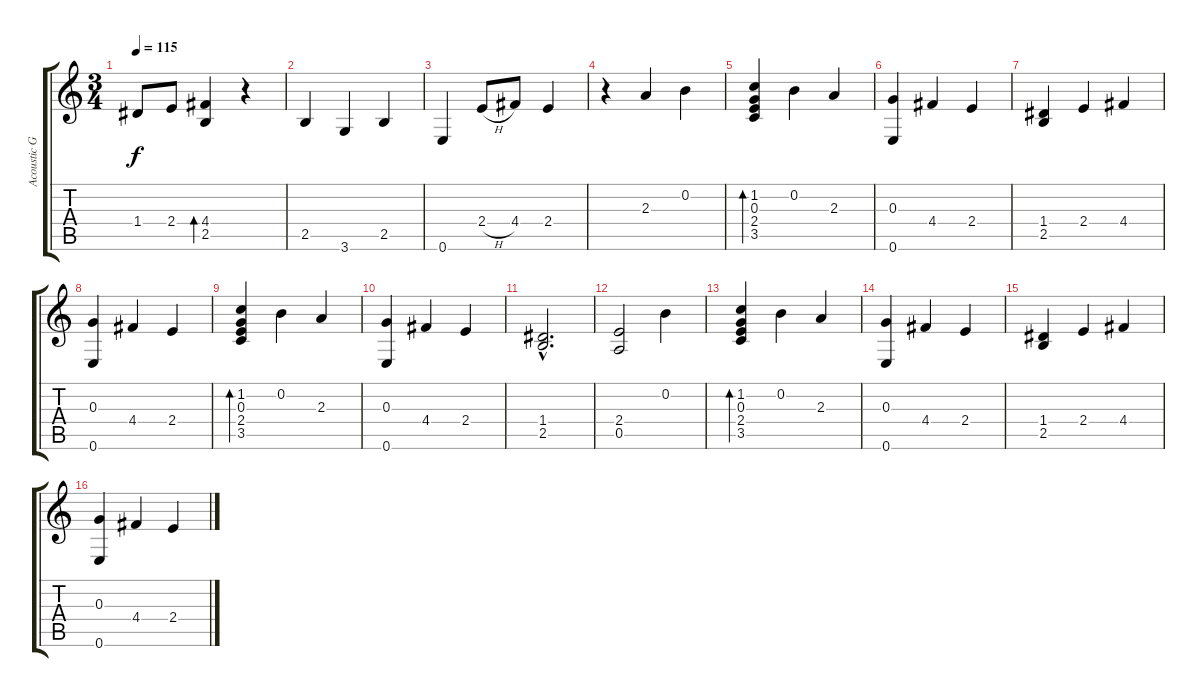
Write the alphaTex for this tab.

\track ("Acoustic Guitar" "Acoustic G") {instrument acousticguitarsteel}
\staff {score tabs}
\tuning (E4 B3 G3 D3 A2 E2) {hide}
\ts (3 4)
\tempo 115
\clef g2
\ks c
1.4.8{dy f} 2.4.8 (4.4 2.5).4{bd 240} r.4 |
2.5.4 3.6.4 2.5.4 |
0.6.4 2.4{h}.8 4.4.8 2.4.4 |
r.4 2.3.4 0.2.4 |
(1.2 0.3 2.4 3.5).4{bd 480} 0.2.4 2.3.4 |
(0.3 0.6).4 4.4.4 2.4.4 |
(1.4 2.5).4 2.4.4 4.4.4 |
(0.3 0.6).4 4.4.4 2.4.4 |
(1.2 0.3 2.4 3.5).4{bd 480} 0.2.4 2.3.4 |
(0.3 0.6).4 4.4.4 2.4.4 |
(1.4{hac} 2.5{hac}).2{d} |
(2.4 0.5).2 0.2.4 |
(1.2 0.3 2.4 3.5).4{bd 480} 0.2.4 2.3.4 |
(0.3 0.6).4 4.4.4 2.4.4 |
(1.4 2.5).4 2.4.4 4.4.4 |
(0.3 0.6).4 4.4.4 2.4.4
